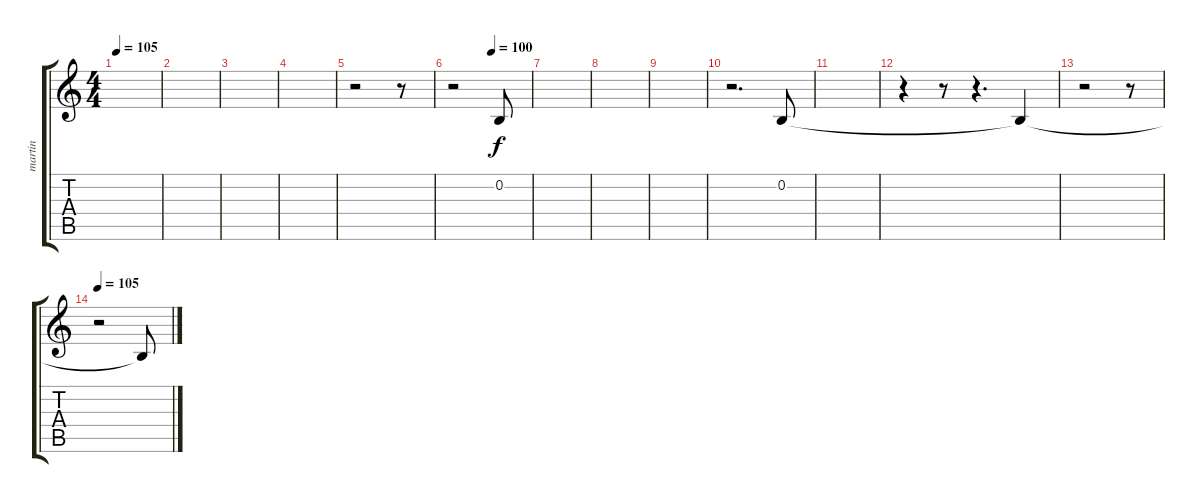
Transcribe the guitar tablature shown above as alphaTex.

\track ("martin" "martin") {instrument piccolo}
\staff {score tabs}
\tuning (E4 B3 G3 D3 A2 E2) {hide}
\ts (4 4)
\tempo 105
\clef g2
\ks c
|
|
|
|
r.2 r.8 |
\tempo (100 0.5)
r.2 0.2.8 |
|
|
|
r.2{d} 0.2.8 |
|
r.4 r.8 r.4{d} 0.2{t}.4 |
r.2 r.8 |
\tempo 105
r.2 0.2{t}.8
